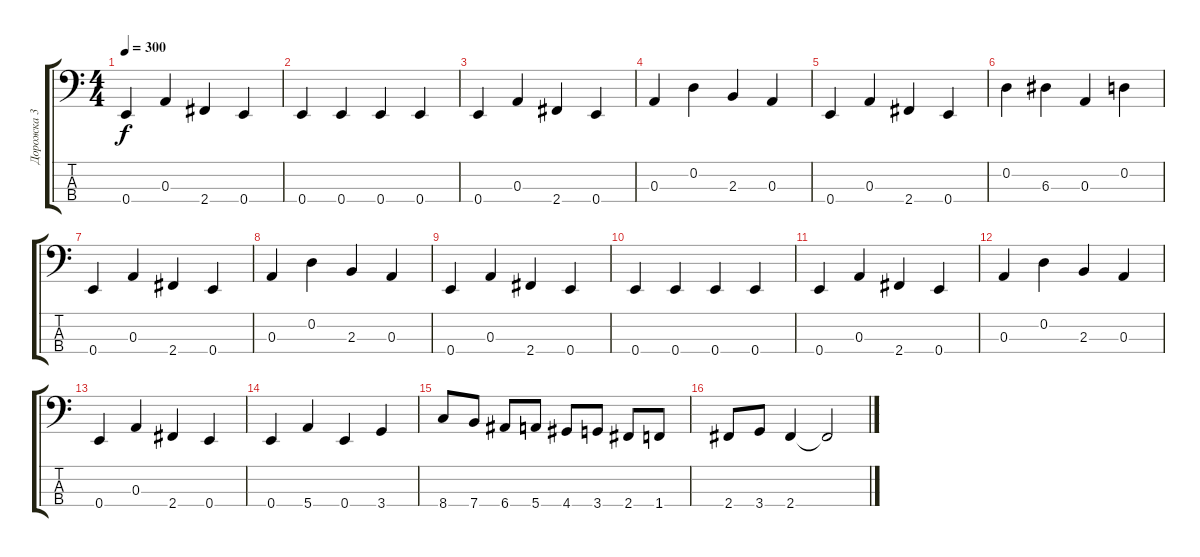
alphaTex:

\track ("Дорожка 3" "Дорожка 3") {instrument slapbass1}
\staff {score tabs}
\tuning (G2 D2 A1 E1) {hide}
\ts (4 4)
\tempo 300
\clef f4
\ks c
0.4.4{dy f} 0.3.4 2.4.4 0.4.4 |
0.4.4 0.4.4 0.4.4 0.4.4 |
0.4.4 0.3.4 2.4.4 0.4.4 |
0.3.4 0.2.4 2.3.4 0.3.4 |
0.4.4 0.3.4 2.4.4 0.4.4 |
0.2.4 6.3.4 0.3.4 0.2.4 |
0.4.4 0.3.4 2.4.4 0.4.4 |
0.3.4 0.2.4 2.3.4 0.3.4 |
0.4.4 0.3.4 2.4.4 0.4.4 |
0.4.4 0.4.4 0.4.4 0.4.4 |
0.4.4 0.3.4 2.4.4 0.4.4 |
0.3.4 0.2.4 2.3.4 0.3.4 |
0.4.4 0.3.4 2.4.4 0.4.4 |
0.4.4 5.4.4 0.4.4 3.4.4 |
8.4.8 7.4.8 6.4.8 5.4.8 4.4.8 3.4.8 2.4.8 1.4.8 |
2.4.8 3.4.8 2.4.4 2.4{t}.2
